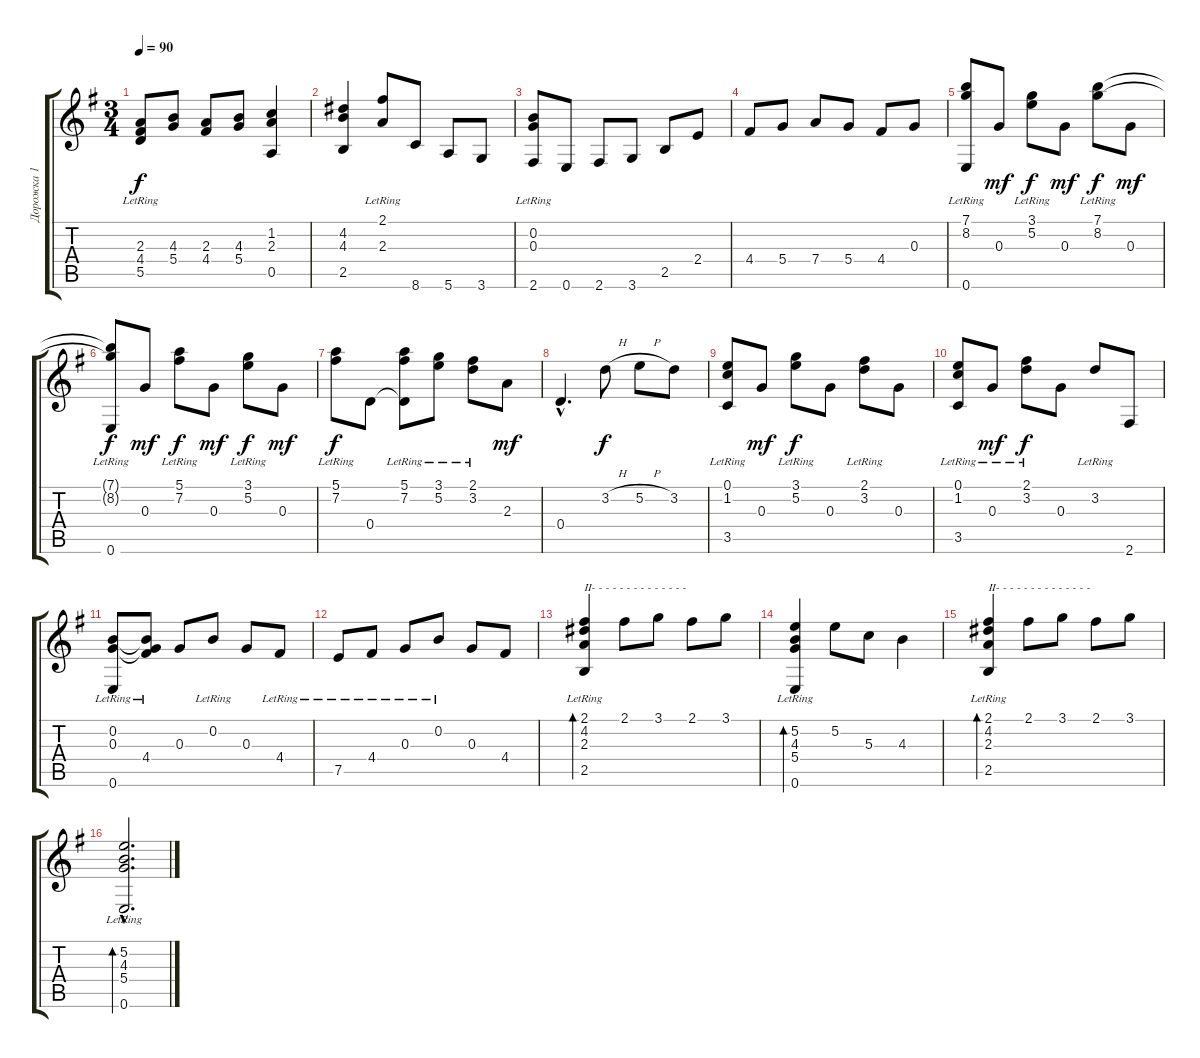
\track ("Дорожка 1" "Дорожка 1") {instrument acousticguitarnylon}
\staff {score tabs}
\tuning (E4 B3 G3 D3 A2 E2) {hide}
\ts (3 4)
\tempo 90
\clef g2
\ks eminor
(2.3 4.4 5.5{lr}).8{dy f} (4.3 5.4).8 (2.3 4.4).8 (4.3 5.4).8 (1.2 2.3 0.5).4 |
(4.2 4.3 2.5).4 (2.1{lr} 2.3{lr}).8 8.6.8 5.6.8 3.6.8 |
(0.2{lr} 0.3{lr} 2.6).8 0.6.8 2.6.8 3.6.8 2.5.8 2.4.8 |
4.4.8 5.4.8 7.4.8 5.4.8 4.4.8 0.3.8 |
(7.1{lr} 8.2{lr} 0.6).8 0.3.8{dy mf} (3.1{lr} 5.2{lr}).8{dy f} 0.3.8{dy mf} (7.1{lr} 8.2{lr}).8{dy f} 0.3.8{dy mf} |
(7.1{t} 8.2{t} 0.6{lr}).8{dy f} 0.3.8{dy mf} (5.1{lr} 7.2{lr}).8{dy f} 0.3.8{dy mf} (3.1{lr} 5.2{lr}).8{dy f} 0.3.8{dy mf} |
(5.1{lr} 7.2{lr}).8{dy f} 0.4.8 (5.1{lr} 7.2{lr} 0.4{t}).8 (3.1{lr} 5.2{lr}).8 (2.1{lr} 3.2{lr}).8 2.3.8{dy mf} |
0.4{hac}.4{d} 3.2{h}.8{dy f} 5.2{h}.8 3.2.8 |
(0.1{lr} 1.2{lr} 3.5{lr}).8 0.3.8{dy mf} (3.1{lr} 5.2{lr}).8{dy f} 0.3.8 (2.1{lr} 3.2{lr}).8 0.3.8 |
(0.1{lr} 1.2{lr} 3.5{lr}).8 0.3{lr}.8{dy mf} (2.1{lr} 3.2{lr}).8{dy f} 0.3.8 3.2{lr}.8 2.6.8 |
(0.2{lr} 0.3{lr} 0.6{lr}).8 (0.2{t} 0.3{t} 4.4{lr}).8 0.3.8 0.2{lr}.8 0.3.8 4.4{lr}.8 |
7.5{lr}.8 4.4{lr}.8 0.3{lr}.8 0.2{lr}.8 0.3.8 4.4.8 |
(2.1 4.2{lr} 2.3{lr} 2.5{lr}).4{bd 240 txt "II- - - - - - - - - - - - - -"} 2.1.8 3.1.8 2.1.8 3.1.8 |
(5.2 4.3{lr} 5.4{lr} 0.6{lr}).4{bd 240} 5.2.8 5.3.8 4.3.4 |
(2.1 4.2{lr} 2.3{lr} 2.5{lr}).4{bd 240 txt "II- - - - - - - - - - - - - -"} 2.1.8 3.1.8 2.1.8 3.1.8 |
(5.2{hac lr} 4.3{hac lr} 5.4{hac lr} 0.6{hac lr}).2{d bd 240}
